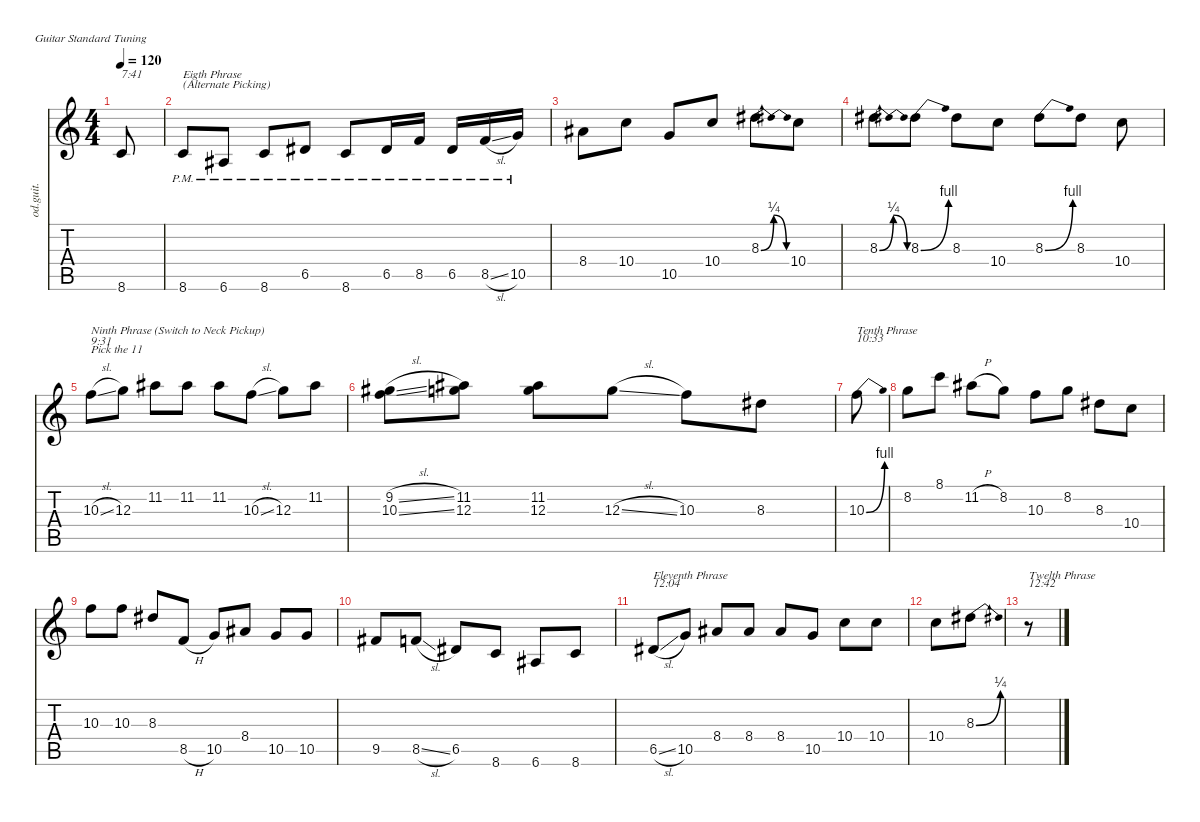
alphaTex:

\defaultSystemsLayout 4
\hideDynamics
\bracketExtendMode nobrackets
\otherSystemsTrackNameOrientation horizontal
\track ("Overdriven Guitar" "od.guit.") {instrument overdrivenguitar}
\staff {score tabs}
\tuning (E4 B3 G3 D3 A2 E2)
\ts (4 4)
\tempo 120
\clef g2
\ks c
8.6.8{txt "7:41" dy mf beam Up} |
8.6{pm}.8{txt "Eigth Phrase\n(Alternate Picking)" beam Up} 6.6{pm acc #}.8{beam Up} 8.6{pm}.8{beam Up} 6.5{pm acc #}.8{beam Up} 8.6{pm}.8{beam Up} 6.5{pm acc #}.16{beam Up} 8.5{pm}.16{beam Up} 6.5{pm acc #}.16{beam Up} 8.5{sl pm}.16{beam Up} 10.5{pm}.16{beam Up} |
8.4{acc #}.8{beam Down} 10.4.8{beam Down} 10.5.8{beam Up} 10.4.8{beam Up} 8.3{be (bendrelease 0 0 10.799999999999999 1 20.4 1 30 0) acc #}.8{beam Down} 10.4.8{beam Down} |
8.3{be (bendrelease 0 0 10.2 1 20.4 1 30 0) acc #}.8{beam Down} 8.3{be (bend 0 0 15 4) acc #}.8{beam Down} 8.3{acc #}.8{beam Down} 10.4.8{beam Down} 8.3{be (bend 0 0 15 4) acc #}.8{beam Down} 8.3{acc #}.8{beam Down} 10.4.8{beam Down} |
10.3{sl}.8{txt "Ninth Phrase (Switch to Neck Pickup)\n9:31\nPick the 11" beam Down} 12.3.8{beam Down} 11.2{acc #}.8{beam Down} 11.2{acc #}.8{beam Down} 11.2{acc #}.8{beam Down} 10.3{sl}.8{beam Down} 12.3.8{beam Down} 11.2{acc #}.8{beam Down} |
(10.3{sl} 9.2{sl acc #}).8{beam Down} (11.2{acc #} 12.3).8{beam Down} (12.3 11.2{acc #}).8{beam Down} 12.3{sl}.8{beam Down} 10.3.8{beam Down} 8.3{acc #}.8{beam Down} |
10.3{be (bend 0 0 15 4)}.8{txt "Tenth Phrase\n10:33" beam Down} |
8.2.8{beam Down} 8.1.8{beam Down} 11.2{h acc #}.8{beam Down} 8.2.8{beam Down} 10.3.8{beam Down} 8.2.8{beam Down} 8.3{acc #}.8{beam Down} 10.4.8{beam Down} |
10.3.8{beam Down} 10.3.8{beam Down} 8.3{acc #}.8{beam Up} 8.5{h}.8{beam Up} 10.5.8{beam Up} 8.4{acc #}.8{beam Up} 10.5.8{beam Up} 10.5.8{beam Up} |
9.5{acc #}.8{beam Up} 8.5{sl}.8{beam Up} 6.5{acc #}.8{beam Up} 8.6.8{beam Up} 6.6{acc #}.8{beam Up} 8.6.8{beam Up} |
6.5{sl acc #}.8{txt "Eleventh Phrase\n12:04" beam Up} 10.5.8{beam Up} 8.4{acc #}.8{beam Up} 8.4{acc #}.8{beam Up} 8.4{acc #}.8{beam Up} 10.5.8{beam Up} 10.4.8{beam Down} 10.4.8{beam Down} |
10.4.8{beam Down} 8.3{be (bend 0 0 14.399999999999999 1) acc #}.8{beam Down} |
r.8{txt "Twelth Phrase\n12:42" beam Down}
